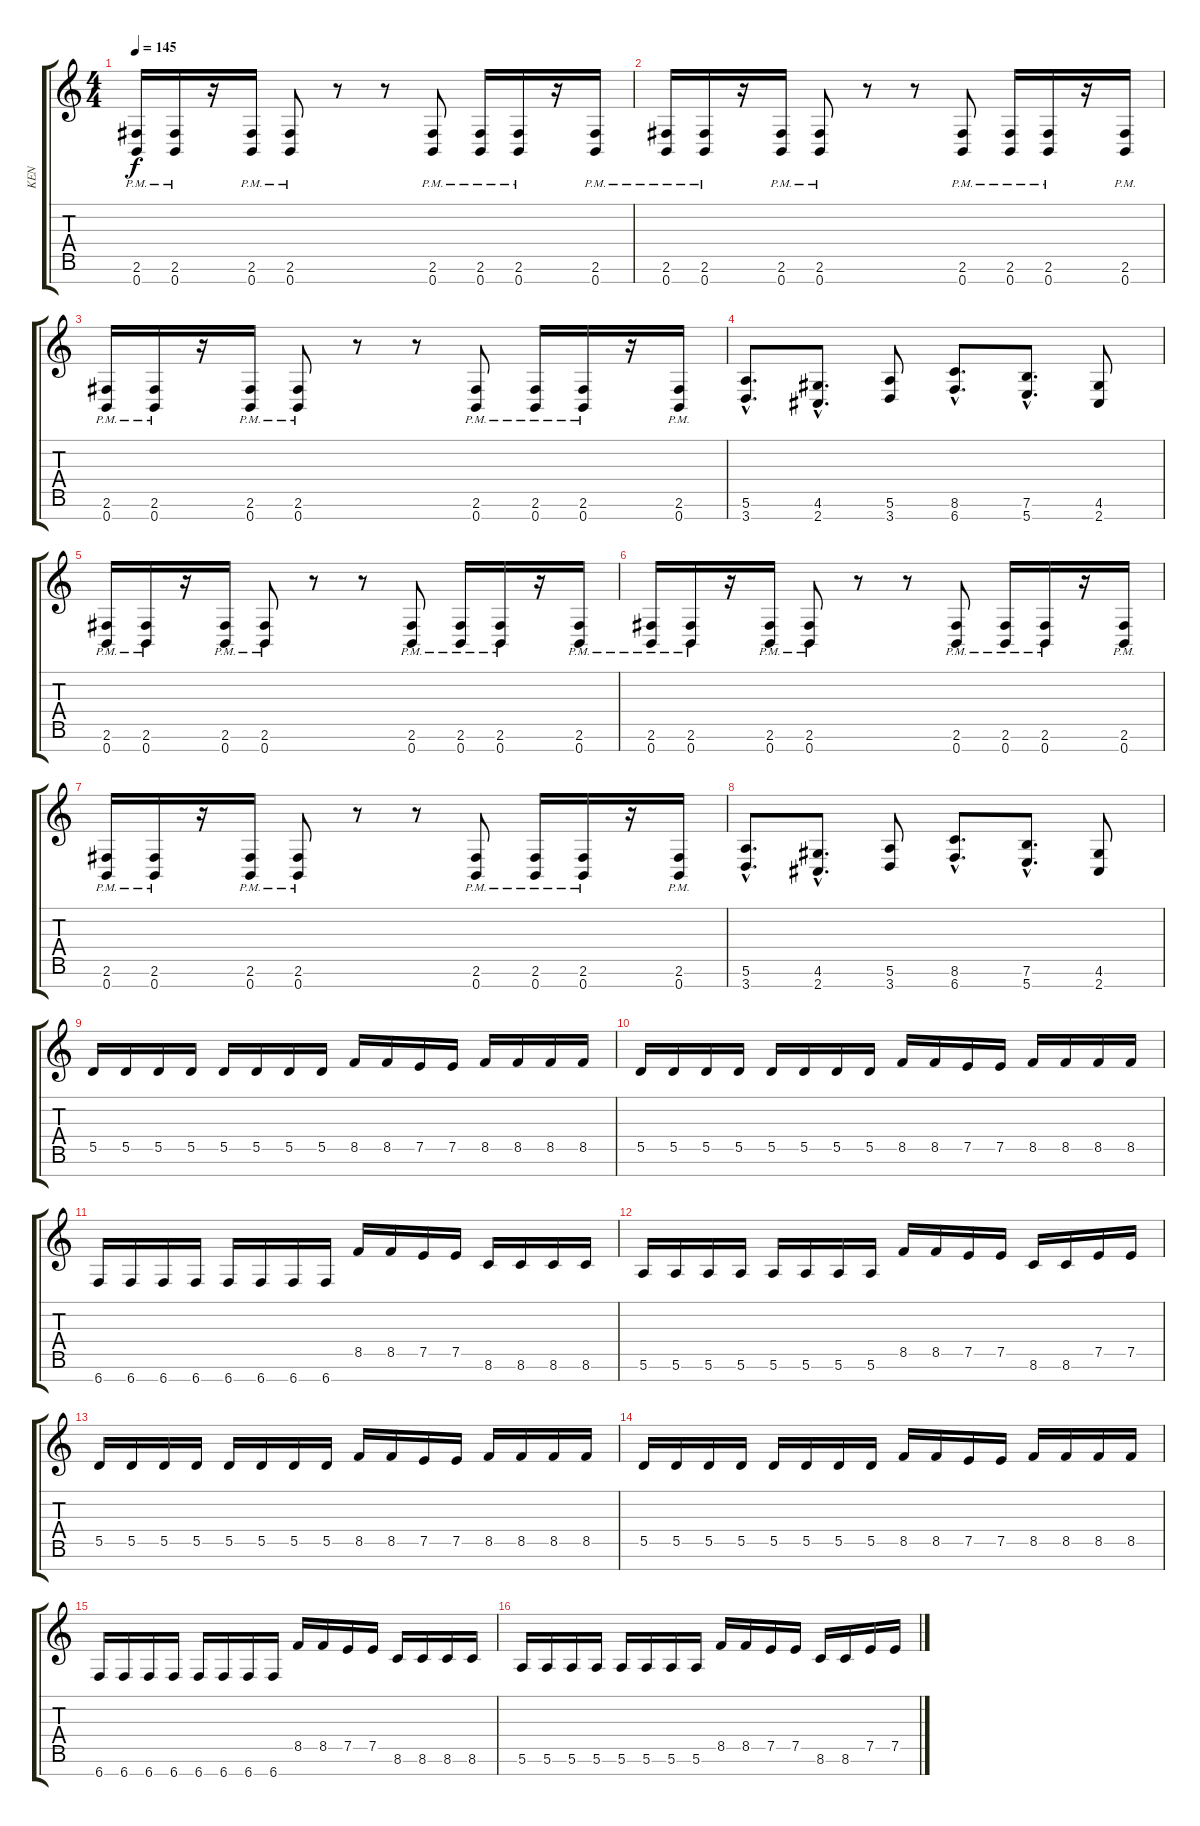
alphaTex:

\track ("KEN" "KEN") {instrument distortionguitar}
\staff {score tabs}
\tuning (E4 B3 G3 D3 A2 E2 B1) {hide}
\ts (4 4)
\tempo 145
\clef g2
\ks c
(2.6{pm} 0.7{pm}).16{dy f} (2.6{pm} 0.7{pm}).16 r.16 (2.6{pm} 0.7{pm}).16 (2.6{pm} 0.7{pm}).8 r.8 r.8 (2.6{pm} 0.7{pm}).8 (2.6{pm} 0.7{pm}).16 (2.6{pm} 0.7{pm}).16 r.16 (2.6{pm} 0.7{pm}).16 |
(2.6{pm} 0.7{pm}).16 (2.6{pm} 0.7{pm}).16 r.16 (2.6{pm} 0.7{pm}).16 (2.6{pm} 0.7{pm}).8 r.8 r.8 (2.6{pm} 0.7{pm}).8 (2.6{pm} 0.7{pm}).16 (2.6{pm} 0.7{pm}).16 r.16 (2.6{pm} 0.7{pm}).16 |
(2.6{pm} 0.7{pm}).16 (2.6{pm} 0.7{pm}).16 r.16 (2.6{pm} 0.7{pm}).16 (2.6{pm} 0.7{pm}).8 r.8 r.8 (2.6{pm} 0.7{pm}).8 (2.6{pm} 0.7{pm}).16 (2.6{pm} 0.7{pm}).16 r.16 (2.6{pm} 0.7{pm}).16 |
(5.6{hac} 3.7{hac}).8{d} (4.6{hac} 2.7{hac}).8{d} (5.6 3.7).8 (8.6{hac} 6.7{hac}).8{d} (7.6{hac} 5.7{hac}).8{d} (4.6 2.7).8 |
(2.6{pm} 0.7{pm}).16 (2.6{pm} 0.7{pm}).16 r.16 (2.6{pm} 0.7{pm}).16 (2.6{pm} 0.7{pm}).8 r.8 r.8 (2.6{pm} 0.7{pm}).8 (2.6{pm} 0.7{pm}).16 (2.6{pm} 0.7{pm}).16 r.16 (2.6{pm} 0.7{pm}).16 |
(2.6{pm} 0.7{pm}).16 (2.6{pm} 0.7{pm}).16 r.16 (2.6{pm} 0.7{pm}).16 (2.6{pm} 0.7{pm}).8 r.8 r.8 (2.6{pm} 0.7{pm}).8 (2.6{pm} 0.7{pm}).16 (2.6{pm} 0.7{pm}).16 r.16 (2.6{pm} 0.7{pm}).16 |
(2.6{pm} 0.7{pm}).16 (2.6{pm} 0.7{pm}).16 r.16 (2.6{pm} 0.7{pm}).16 (2.6{pm} 0.7{pm}).8 r.8 r.8 (2.6{pm} 0.7{pm}).8 (2.6{pm} 0.7{pm}).16 (2.6{pm} 0.7{pm}).16 r.16 (2.6{pm} 0.7{pm}).16 |
(5.6{hac} 3.7{hac}).8{d} (4.6{hac} 2.7{hac}).8{d} (5.6 3.7).8 (8.6{hac} 6.7{hac}).8{d} (7.6{hac} 5.7{hac}).8{d} (4.6 2.7).8 |
5.5.16 5.5.16 5.5.16 5.5.16 5.5.16 5.5.16 5.5.16 5.5.16 8.5.16 8.5.16 7.5.16 7.5.16 8.5.16 8.5.16 8.5.16 8.5.16 |
5.5.16 5.5.16 5.5.16 5.5.16 5.5.16 5.5.16 5.5.16 5.5.16 8.5.16 8.5.16 7.5.16 7.5.16 8.5.16 8.5.16 8.5.16 8.5.16 |
6.7.16 6.7.16 6.7.16 6.7.16 6.7.16 6.7.16 6.7.16 6.7.16 8.5.16 8.5.16 7.5.16 7.5.16 8.6.16 8.6.16 8.6.16 8.6.16 |
5.6.16 5.6.16 5.6.16 5.6.16 5.6.16 5.6.16 5.6.16 5.6.16 8.5.16 8.5.16 7.5.16 7.5.16 8.6.16 8.6.16 7.5.16 7.5.16 |
5.5.16 5.5.16 5.5.16 5.5.16 5.5.16 5.5.16 5.5.16 5.5.16 8.5.16 8.5.16 7.5.16 7.5.16 8.5.16 8.5.16 8.5.16 8.5.16 |
5.5.16 5.5.16 5.5.16 5.5.16 5.5.16 5.5.16 5.5.16 5.5.16 8.5.16 8.5.16 7.5.16 7.5.16 8.5.16 8.5.16 8.5.16 8.5.16 |
6.7.16 6.7.16 6.7.16 6.7.16 6.7.16 6.7.16 6.7.16 6.7.16 8.5.16 8.5.16 7.5.16 7.5.16 8.6.16 8.6.16 8.6.16 8.6.16 |
5.6.16 5.6.16 5.6.16 5.6.16 5.6.16 5.6.16 5.6.16 5.6.16 8.5.16 8.5.16 7.5.16 7.5.16 8.6.16 8.6.16 7.5.16 7.5.16
